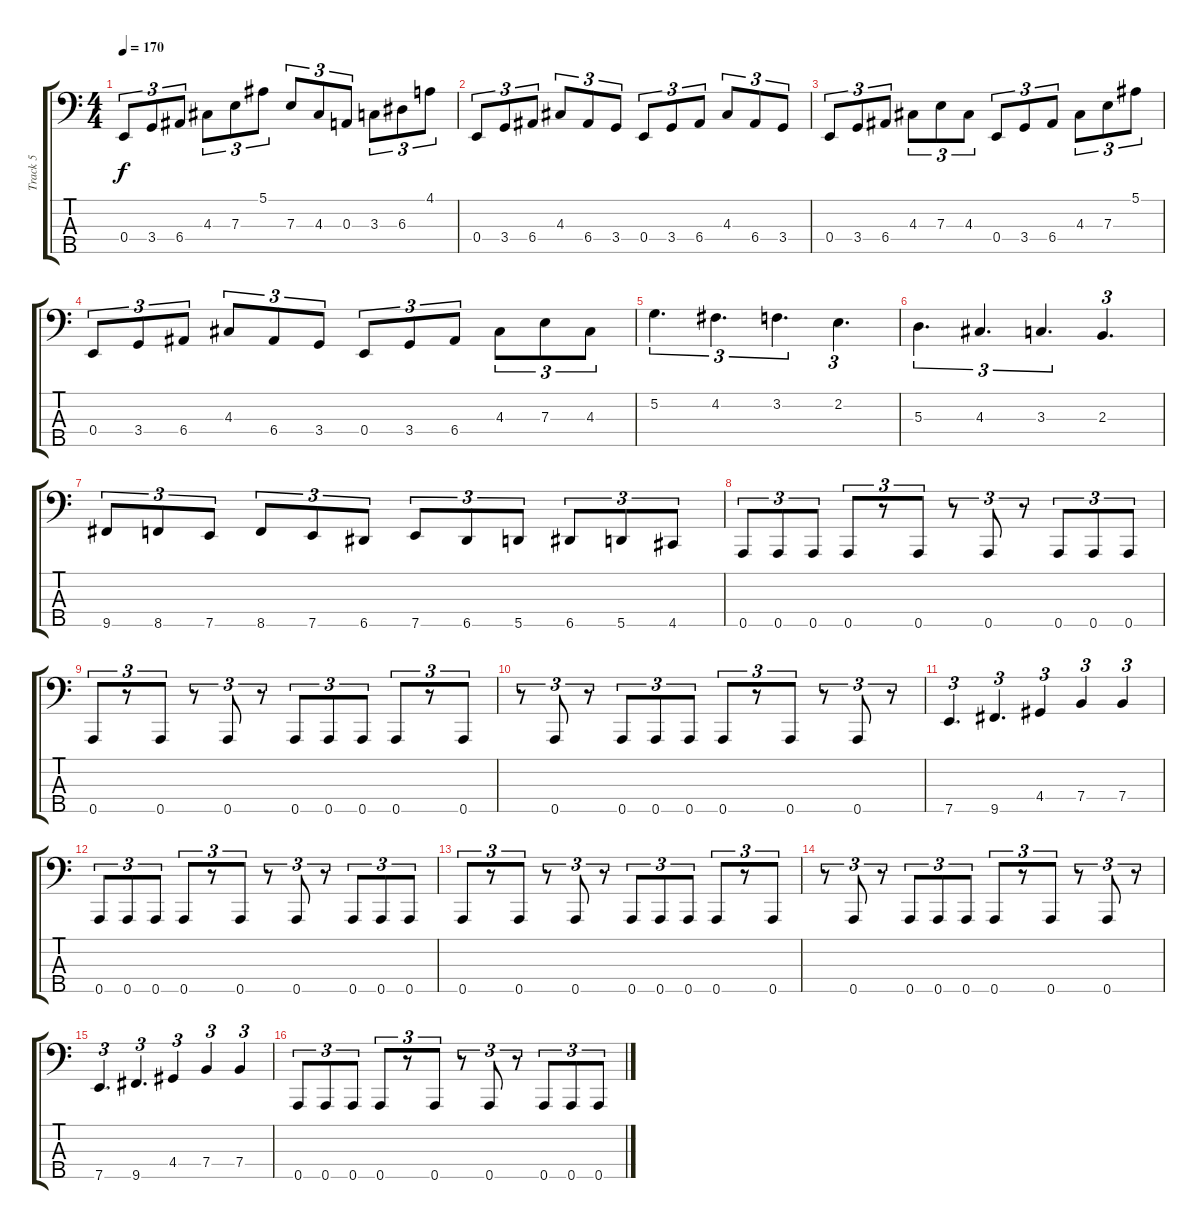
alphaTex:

\track ("Track 5" "Track 5") {instrument electricbasspick}
\staff {score tabs}
\tuning (F2 D2 A1 E1 A0) {hide}
\ts (4 4)
\tempo 170
\clef f4
\ks c
0.4.8{tu (3 2) dy f} 3.4.8{tu (3 2)} 6.4.8{tu (3 2)} 4.3.8{tu (3 2)} 7.3.8{tu (3 2)} 5.1.8{tu (3 2)} 7.3.8{tu (3 2)} 4.3.8{tu (3 2)} 0.3.8{tu (3 2)} 3.3.8{tu (3 2)} 6.3.8{tu (3 2)} 4.1.8{tu (3 2)} |
0.4.8{tu (3 2)} 3.4.8{tu (3 2)} 6.4.8{tu (3 2)} 4.3.8{tu (3 2)} 6.4.8{tu (3 2)} 3.4.8{tu (3 2)} 0.4.8{tu (3 2)} 3.4.8{tu (3 2)} 6.4.8{tu (3 2)} 4.3.8{tu (3 2)} 6.4.8{tu (3 2)} 3.4.8{tu (3 2)} |
0.4.8{tu (3 2)} 3.4.8{tu (3 2)} 6.4.8{tu (3 2)} 4.3.8{tu (3 2)} 7.3.8{tu (3 2)} 4.3.8{tu (3 2)} 0.4.8{tu (3 2)} 3.4.8{tu (3 2)} 6.4.8{tu (3 2)} 4.3.8{tu (3 2)} 7.3.8{tu (3 2)} 5.1.8{tu (3 2)} |
0.4.8{tu (3 2)} 3.4.8{tu (3 2)} 6.4.8{tu (3 2)} 4.3.8{tu (3 2)} 6.4.8{tu (3 2)} 3.4.8{tu (3 2)} 0.4.8{tu (3 2)} 3.4.8{tu (3 2)} 6.4.8{tu (3 2)} 4.3.8{tu (3 2)} 7.3.8{tu (3 2)} 4.3.8{tu (3 2)} |
5.2.4{d tu (3 2)} 4.2.4{d tu (3 2)} 3.2.4{d tu (3 2)} 2.2.4{d tu (3 2)} |
5.3.4{d tu (3 2)} 4.3.4{d tu (3 2)} 3.3.4{d tu (3 2)} 2.3.4{d tu (3 2)} |
9.5.8{tu (3 2)} 8.5.8{tu (3 2)} 7.5.8{tu (3 2)} 8.5.8{tu (3 2)} 7.5.8{tu (3 2)} 6.5.8{tu (3 2)} 7.5.8{tu (3 2)} 6.5.8{tu (3 2)} 5.5.8{tu (3 2)} 6.5.8{tu (3 2)} 5.5.8{tu (3 2)} 4.5.8{tu (3 2)} |
0.5.8{tu (3 2)} 0.5.8{tu (3 2)} 0.5.8{tu (3 2)} 0.5.8{tu (3 2)} r.8{tu (3 2)} 0.5.8{tu (3 2)} r.8{tu (3 2)} 0.5.8{tu (3 2)} r.8{tu (3 2)} 0.5.8{tu (3 2)} 0.5.8{tu (3 2)} 0.5.8{tu (3 2)} |
0.5.8{tu (3 2)} r.8{tu (3 2)} 0.5.8{tu (3 2)} r.8{tu (3 2)} 0.5.8{tu (3 2)} r.8{tu (3 2)} 0.5.8{tu (3 2)} 0.5.8{tu (3 2)} 0.5.8{tu (3 2)} 0.5.8{tu (3 2)} r.8{tu (3 2)} 0.5.8{tu (3 2)} |
r.8{tu (3 2)} 0.5.8{tu (3 2)} r.8{tu (3 2)} 0.5.8{tu (3 2)} 0.5.8{tu (3 2)} 0.5.8{tu (3 2)} 0.5.8{tu (3 2)} r.8{tu (3 2)} 0.5.8{tu (3 2)} r.8{tu (3 2)} 0.5.8{tu (3 2)} r.8{tu (3 2)} |
7.5.4{d tu (3 2)} 9.5.4{d tu (3 2)} 4.4.4{tu (3 2)} 7.4.4{tu (3 2)} 7.4.4{tu (3 2)} |
0.5.8{tu (3 2)} 0.5.8{tu (3 2)} 0.5.8{tu (3 2)} 0.5.8{tu (3 2)} r.8{tu (3 2)} 0.5.8{tu (3 2)} r.8{tu (3 2)} 0.5.8{tu (3 2)} r.8{tu (3 2)} 0.5.8{tu (3 2)} 0.5.8{tu (3 2)} 0.5.8{tu (3 2)} |
0.5.8{tu (3 2)} r.8{tu (3 2)} 0.5.8{tu (3 2)} r.8{tu (3 2)} 0.5.8{tu (3 2)} r.8{tu (3 2)} 0.5.8{tu (3 2)} 0.5.8{tu (3 2)} 0.5.8{tu (3 2)} 0.5.8{tu (3 2)} r.8{tu (3 2)} 0.5.8{tu (3 2)} |
r.8{tu (3 2)} 0.5.8{tu (3 2)} r.8{tu (3 2)} 0.5.8{tu (3 2)} 0.5.8{tu (3 2)} 0.5.8{tu (3 2)} 0.5.8{tu (3 2)} r.8{tu (3 2)} 0.5.8{tu (3 2)} r.8{tu (3 2)} 0.5.8{tu (3 2)} r.8{tu (3 2)} |
7.5.4{d tu (3 2)} 9.5.4{d tu (3 2)} 4.4.4{tu (3 2)} 7.4.4{tu (3 2)} 7.4.4{tu (3 2)} |
0.5.8{tu (3 2)} 0.5.8{tu (3 2)} 0.5.8{tu (3 2)} 0.5.8{tu (3 2)} r.8{tu (3 2)} 0.5.8{tu (3 2)} r.8{tu (3 2)} 0.5.8{tu (3 2)} r.8{tu (3 2)} 0.5.8{tu (3 2)} 0.5.8{tu (3 2)} 0.5.8{tu (3 2)}
